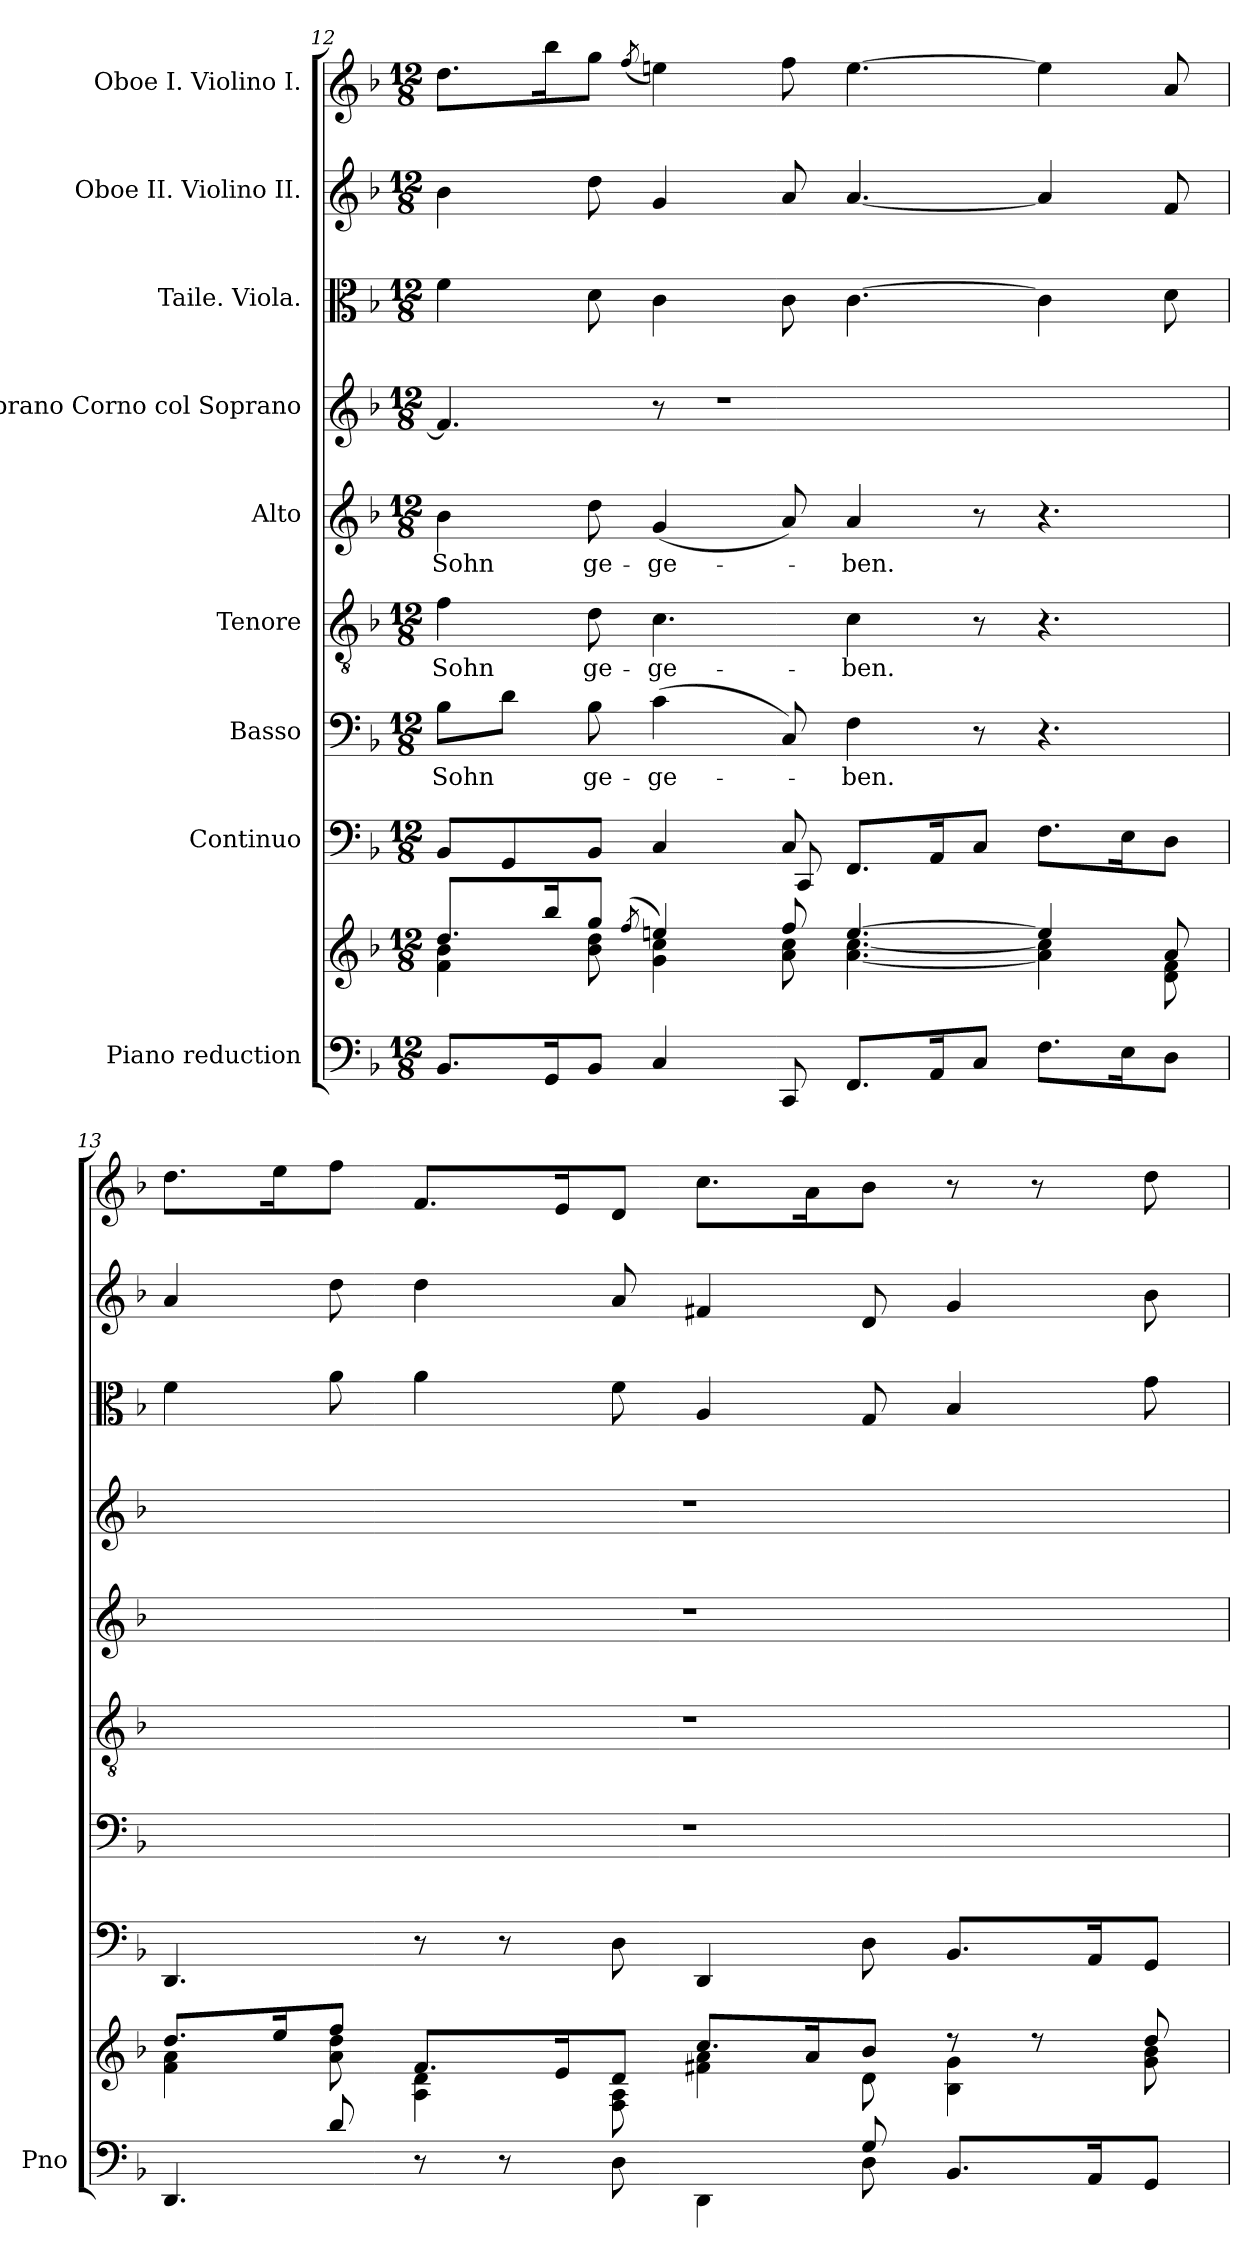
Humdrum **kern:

**kern	**kern	**kern	**kern	**text	**kern	**text	**kern	**text	**kern	**kern	**kern	**kern
*part9	*part9	*part8	*part7	*part7	*part6	*part6	*part5	*part5	*part4	*part3	*part2	*part1
*staff10	*staff9	*staff8	*staff7	*staff7	*staff6	*staff6	*staff5	*staff5	*staff4	*staff3	*staff2	*staff1
*I"Piano reduction	*	*I"Continuo	*I"Basso	*	*I"Tenore	*	*I"Alto	*	*I"Soprano Corno col Soprano	*I"Taile. Viola.	*I"Oboe II. Violino II.	*I"Oboe I. Violino I.
*I'Pno	*	*	*	*	*	*	*	*	*	*	*	*
*clefF4	*clefG2	*clefF4	*clefF4	*	*clefGv2	*	*clefG2	*	*clefG2	*clefC3	*clefG2	*clefG2
*k[b-]	*k[b-]	*k[b-]	*k[b-]	*	*k[b-]	*	*k[b-]	*	*k[b-]	*k[b-]	*k[b-]	*k[b-]
*M12/8	*M12/8	*M12/8	*M12/8	*	*M12/8	*	*M12/8	*	*M12/8	*M12/8	*M12/8	*M12/8
=12	=12	=12	=12	=12	=12	=12	=12	=12	=12	=12	=12	=12
*	*^	*^	*	*	*	*	*	*	*	*	*	*
!	!	!	!	!	!	!LO:LY:b	!	!LO:LY:b	!	!LO:LY:b	!	!	!	!
8.BB-/L	8.dd/L	4f\ 4b-\	8BB-/L	4.ryy	8B-\L	Sohn	4f\	Sohn	4b-\	Sohn	4.f/]	4f\	4b-\	8.dd\L
.	.	.	8GG/	.	8d\J	.	.	.	.	.	.	.	.	.
16GG/K	16bb-/K	.	.	.	.	.	.	.	.	.	.	.	.	16bb-\K
!	!	!	!	!	!	!LO:LY:b	!	!LO:LY:b	!	!LO:LY:b	!	!	!	!
8BB-/J	8gg/J	8b-\ 8dd\	8BB-/J	.	8B-\	ge-	8d\	ge-	8dd\	ge-	.	8d\	8dd\	8gg\J
.	(>8qff/	.	.	.	.	.	.	.	.	.	.	.	.	(<8qff/
!	!	!	!	!	!	!LO:LY:b	!	!LO:LY:b	!	!LO:LY:b	!	!	!	!
4C/	4een/)	4g\ 4cc\	4C/	8ryy	(>4c\	-ge-	4.c\	-ge-	(<4g/	-ge-	8r	4c\	4g/	4een\)
.	.	.	.	8ryy	.	.	.	.	.	.	1r	.	.	.
8CC/	8ff/	8a\ 8cc\	8C!/	8CC/	8C/)	.	.	.	8a/)	.	.	8c\	8a/	8ff\
!	!	!	!	!	!	!LO:LY:b	!	!LO:LY:b	!	!LO:LY:b	!	!	!	!
8.FF/L	[4.ee/	[4.a\ [4.cc\	8.FF/L	2.ryy	4F\	-ben.	4c\	-ben.	4a/	-ben.	.	[4.c\	[4.a/	[4.ee\
16AA/K	.	.	16AA/K	.	.	.	.	.	.	.	.	.	.	.
8C/J	.	.	8C/J	.	8r	.	8r	.	8r	.	.	.	.	.
8.F\L	4ee/]	4a\] 4cc\]	8.F\L	.	4.r	.	4.r	.	4.r	.	.	4c\]	4a/]	4ee\]
16E\K	.	.	16E\K	.	.	.	.	.	.	.	.	.	.	.
8D\J	8a/	8d\ 8f\	8D\J	.	.	.	.	.	.	.	.	8d\	8f/	8a/
*	*	*	*v	*v	*	*	*	*	*	*	*	*	*	*
!!LO:PB:g=z
=13	=13	=13	=13	=13	=13	=13	=13	=13	=13	=13	=13	=13	=13
*^	*	*	*	*	*	*	*	*	*	*	*	*	*
4ryy	4.DD/	8.dd/L	4f\ 4a\	4.DD/	1.r	.	1.r	.	1.r	.	1.r	4f\	4a/	8.dd\L
.	.	16ee/K	.	.	.	.	.	.	.	.	.	.	.	16ee\K
8d/	.	8ff/J	8a\ 8dd\	.	.	.	.	.	.	.	.	8a\	8dd\	8ff\J
8r	8ryy	8.f/L	4A\ 4d\	8r	.	.	.	.	.	.	.	4a\	4dd\	8.f/L
8r	8ryy	.	.	8r	.	.	.	.	.	.	.	.	.	.
.	.	16e/K	.	.	.	.	.	.	.	.	.	.	.	16e/K
8ryy	8D\	8d/J	8F\ 8A\	8D\	.	.	.	.	.	.	.	8f\	8a/	8d/J
4ryy	4DD\	8.cc/L	4f#X\ 4a\	4DD/	.	.	.	.	.	.	.	4A/	4f#X/	8.cc\L
.	.	16a/K	.	.	.	.	.	.	.	.	.	.	.	16a\K
8G/	8D\	8b-/J	8d\	8D\	.	.	.	.	.	.	.	8G/	8d/	8b-\J
8.BB-/L	4.ryy	8r	4B-\ 4g\	8.BB-/L	.	.	.	.	.	.	.	4B-/	4g/	8r
.	.	8r	.	.	.	.	.	.	.	.	.	.	.	8r
16AA/K	.	.	.	16AA/K	.	.	.	.	.	.	.	.	.	.
8GG/J	.	8dd/	8g\ 8b-\	8GG/J	.	.	.	.	.	.	.	8g\	8b-\	8dd\
*v	*v	*	*	*	*	*	*	*	*	*	*	*	*	*
*	*v	*v	*	*	*	*	*	*	*	*	*	*	*
=	=	=	=	=	=	=	=	=	=	=	=	=
*-	*-	*-	*-	*-	*-	*-	*-	*-	*-	*-	*-	*-
